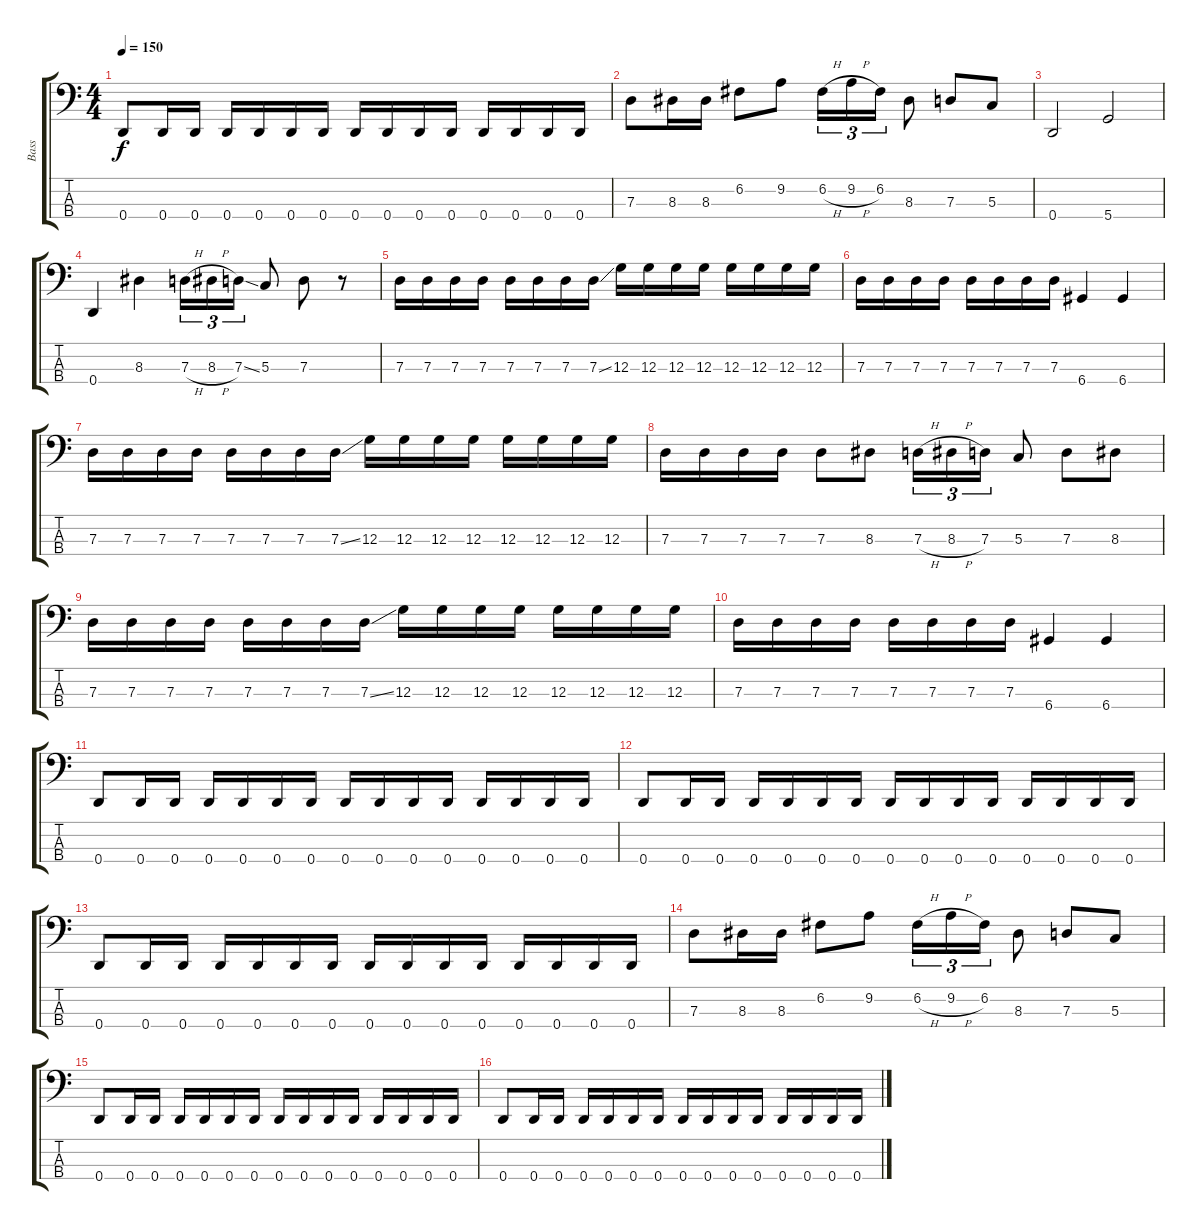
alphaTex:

\track ("Bass" "Bass") {instrument electricbasspick}
\staff {score tabs}
\tuning (F2 C2 G1 D1) {hide}
\ts (4 4)
\tempo 150
\clef f4
\ks c
0.4.8{dy f} 0.4.16 0.4.16 0.4.16 0.4.16 0.4.16 0.4.16 0.4.16 0.4.16 0.4.16 0.4.16 0.4.16 0.4.16 0.4.16 0.4.16 |
7.3.8 8.3.16 8.3.16 6.2.8 9.2.8 6.2{h}.16{tu (3 2)} 9.2{h}.16{tu (3 2)} 6.2.16{tu (3 2)} 8.3.8 7.3.8 5.3.8 |
\section ("" "")
0.4.2 5.4.2 |
0.4.4 8.3.4 7.3{h}.16{tu (3 2)} 8.3{h}.16{tu (3 2)} 7.3{ss}.16{tu (3 2)} 5.3.8 7.3.8 r.8 |
7.3.16 7.3.16 7.3.16 7.3.16 7.3.16 7.3.16 7.3.16 7.3{ss}.16 12.3.16 12.3.16 12.3.16 12.3.16 12.3.16 12.3.16 12.3.16 12.3.16 |
7.3.16 7.3.16 7.3.16 7.3.16 7.3.16 7.3.16 7.3.16 7.3.16 6.4.4 6.4.4 |
7.3.16 7.3.16 7.3.16 7.3.16 7.3.16 7.3.16 7.3.16 7.3{ss}.16 12.3.16 12.3.16 12.3.16 12.3.16 12.3.16 12.3.16 12.3.16 12.3.16 |
7.3.16 7.3.16 7.3.16 7.3.16 7.3.8 8.3.8 7.3{h}.16{tu (3 2)} 8.3{h}.16{tu (3 2)} 7.3.16{tu (3 2)} 5.3.8 7.3.8 8.3.8 |
7.3.16 7.3.16 7.3.16 7.3.16 7.3.16 7.3.16 7.3.16 7.3{ss}.16 12.3.16 12.3.16 12.3.16 12.3.16 12.3.16 12.3.16 12.3.16 12.3.16 |
7.3.16 7.3.16 7.3.16 7.3.16 7.3.16 7.3.16 7.3.16 7.3.16 6.4.4 6.4.4 |
\section ("" "")
0.4.8 0.4.16 0.4.16 0.4.16 0.4.16 0.4.16 0.4.16 0.4.16 0.4.16 0.4.16 0.4.16 0.4.16 0.4.16 0.4.16 0.4.16 |
0.4.8 0.4.16 0.4.16 0.4.16 0.4.16 0.4.16 0.4.16 0.4.16 0.4.16 0.4.16 0.4.16 0.4.16 0.4.16 0.4.16 0.4.16 |
0.4.8 0.4.16 0.4.16 0.4.16 0.4.16 0.4.16 0.4.16 0.4.16 0.4.16 0.4.16 0.4.16 0.4.16 0.4.16 0.4.16 0.4.16 |
7.3.8 8.3.16 8.3.16 6.2.8 9.2.8 6.2{h}.16{tu (3 2)} 9.2{h}.16{tu (3 2)} 6.2.16{tu (3 2)} 8.3.8 7.3.8 5.3.8 |
0.4.8 0.4.16 0.4.16 0.4.16 0.4.16 0.4.16 0.4.16 0.4.16 0.4.16 0.4.16 0.4.16 0.4.16 0.4.16 0.4.16 0.4.16 |
0.4.8 0.4.16 0.4.16 0.4.16 0.4.16 0.4.16 0.4.16 0.4.16 0.4.16 0.4.16 0.4.16 0.4.16 0.4.16 0.4.16 0.4.16
